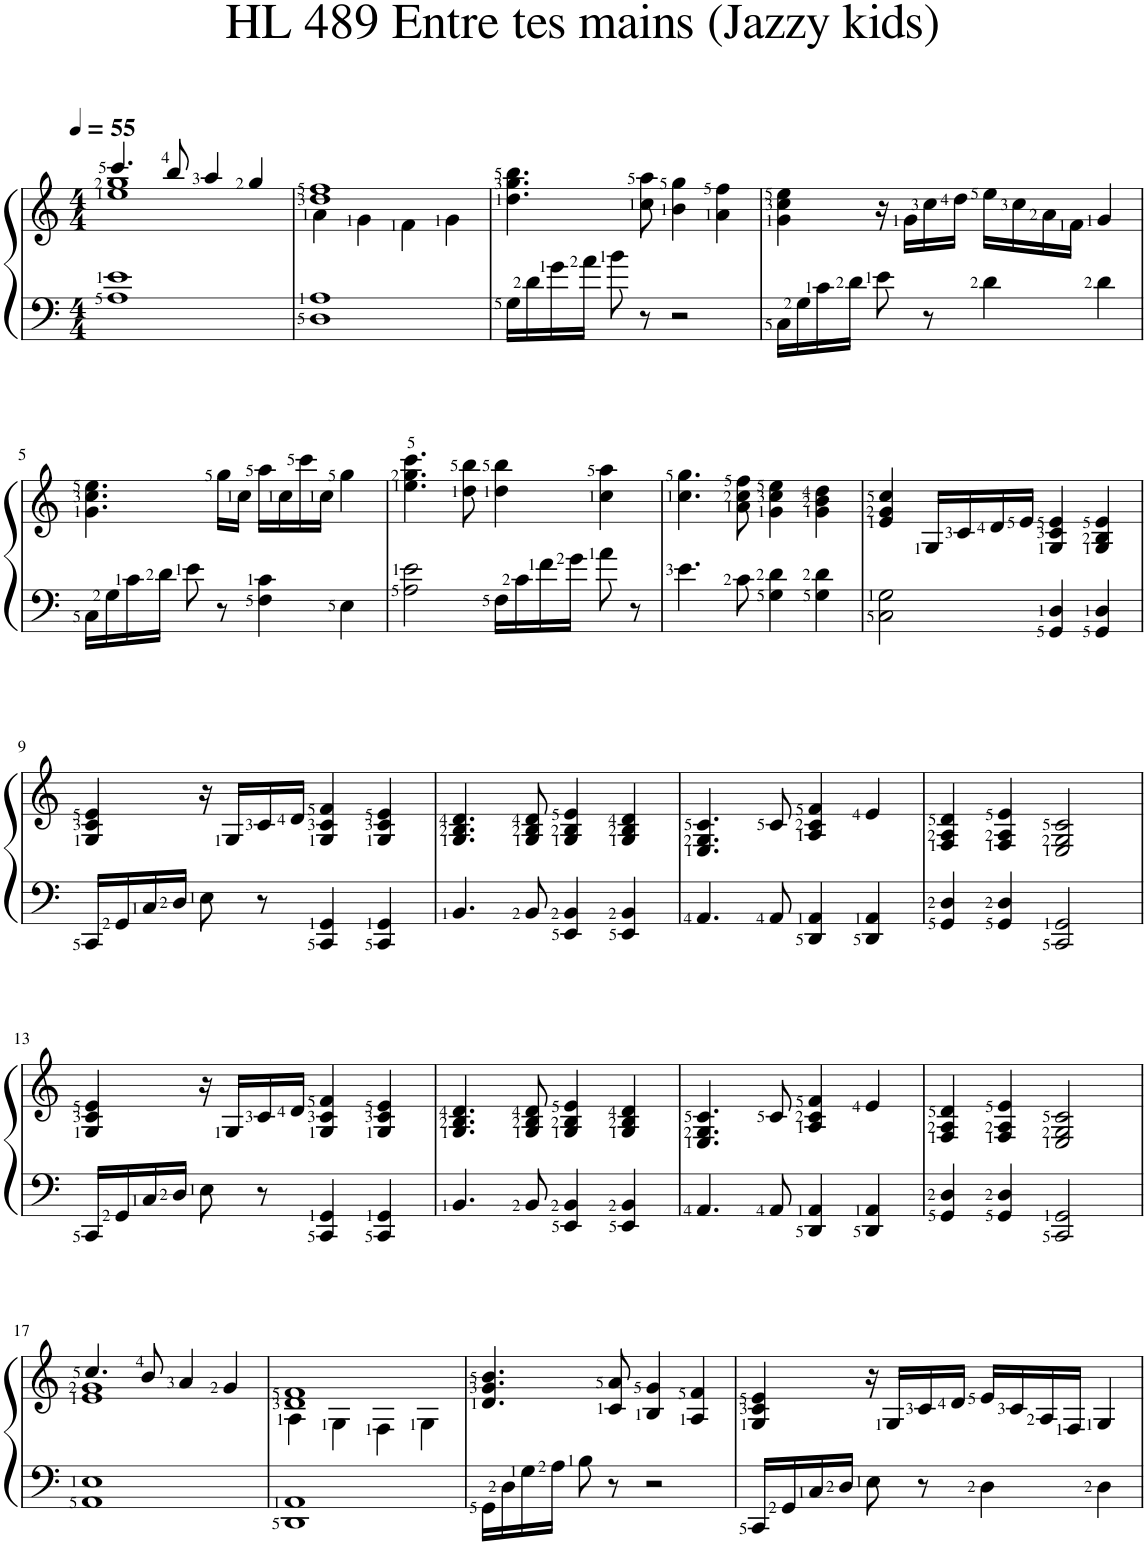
**kern	**kern
*part1	*part1
*staff2	*staff1
*I"Piano, Piano	*
*I'Pno.	*
*clefF4	*clefG2
*k[]	*k[]
*M4/4	*M4/4
*MM55	*MM55
=1	=1
*	*^
1A 1e	4.ccc/	1ee 1gg
.	8bb/	.
.	4aa/	.
.	4gg/	.
=2	=2	=2
1D 1A	1dd 1ff	4a\
.	.	4g\
.	.	4f\
.	.	4g\
*	*v	*v
=3	=3
16G\LL	4.dd\ 4.gg\ 4.bb\
16d\	.
16g\	.
16a\JJ	.
8b\	.
8r	8cc\ 8aa\
2r	4b\ 4gg\
.	4a\ 4ff\
=4	=4
16C\LL	4g\ 4cc\ 4ee\
16G\	.
16c\	.
16d\JJ	.
8e\	16r
.	16g\LL
8r	16cc\
.	16dd\JJ
4d\	16ee\LL
.	16cc\
.	16a\
.	16f\JJ
4d\	4g/
!!LO:LB:g=z
=5	=5
16C\LL	4.g\ 4.cc\ 4.ee\
16G\	.
16c\	.
16d\JJ	.
8e\	.
8r	16gg\LL
.	16cc\JJ
4F\ 4c\	16aa\LL
.	16cc\
.	16ccc\
.	16cc\JJ
4E\	4gg\
=6	=6
2A\ 2e\	4.ee\ 4.gg\ 4.ccc\
.	8dd\ 8bb\
16F\LL	4dd\ 4bb\
16c\	.
16f\	.
16g\JJ	.
8a\	4cc\ 4aa\
8r	.
=7	=7
4.e\	4.cc\ 4.gg\
8c\	8a\ 8cc\ 8ff\
4G\ 4d\	4g\ 4cc\ 4ee\
4G\ 4d\	4g\ 4b\ 4dd\
=8	=8
2C\ 2G\	4e/ 4g/ 4cc/
.	16G/LL
.	16c/
.	16d/
.	16e/JJ
4GG/ 4D/	4G/ 4c/ 4e/
4GG/ 4D/	4G/ 4B/ 4e/
!!LO:LB:g=z
=9	=9
16CC/LL	4G/ 4c/ 4e/
16GG/	.
16C/	.
16D/JJ	.
8E\	16r
.	16G/LL
8r	16c/
.	16d/JJ
4CC/ 4GG/	4G/ 4c/ 4f/
4CC/ 4GG/	4G/ 4c/ 4e/
=10	=10
4.BB/	4.G/ 4.B/ 4.d/
8BB/	8G/ 8B/ 8d/
4EE/ 4BB/	4G/ 4B/ 4e/
4EE/ 4BB/	4G/ 4B/ 4d/
=11	=11
4.AA/	4.E/ 4.G/ 4.c/
8AA/	8c/
4DD/ 4AA/	4A/ 4c/ 4f/
4DD/ 4AA/	4e/
=12	=12
4GG/ 4D/	4F/ 4A/ 4d/
4GG/ 4D/	4F/ 4A/ 4e/
2CC/ 2GG/	2E/ 2G/ 2c/
!!LO:LB:g=z
=13	=13
16CC/LL	4G/ 4c/ 4e/
16GG/	.
16C/	.
16D/JJ	.
8E\	16r
.	16G/LL
8r	16c/
.	16d/JJ
4CC/ 4GG/	4G/ 4c/ 4f/
4CC/ 4GG/	4G/ 4c/ 4e/
=14	=14
4.BB/	4.G/ 4.B/ 4.d/
8BB/	8G/ 8B/ 8d/
4EE/ 4BB/	4G/ 4B/ 4e/
4EE/ 4BB/	4G/ 4B/ 4d/
=15	=15
4.AA/	4.E/ 4.G/ 4.c/
8AA/	8c/
4DD/ 4AA/	4A/ 4c/ 4f/
4DD/ 4AA/	4e/
=16	=16
4GG/ 4D/	4F/ 4A/ 4d/
4GG/ 4D/	4F/ 4A/ 4e/
2CC/ 2GG/	2E/ 2G/ 2c/
!!LO:LB:g=z
=17	=17
*	*^
1AA 1E	4.cc/	1e 1g
.	8b/	.
.	4a/	.
.	4g/	.
=18	=18	=18
1DD 1AA	1d 1f	4A\
.	.	4G\
.	.	4F\
.	.	4G\
*	*v	*v
=19	=19
16GG\LL	4.d/ 4.g/ 4.b/
16D\	.
16G\	.
16A\JJ	.
8B\	.
8r	8c/ 8a/
2r	4B/ 4g/
.	4A/ 4f/
=20	=20
16CC/LL	4G/ 4c/ 4e/
16GG/	.
16C/	.
16D/JJ	.
8E\	16r
.	16G/LL
8r	16c/
.	16d/JJ
4D\	16e/LL
.	16c/
.	16A/
.	16F/JJ
4D\	4G/
=	=
*-	*-
